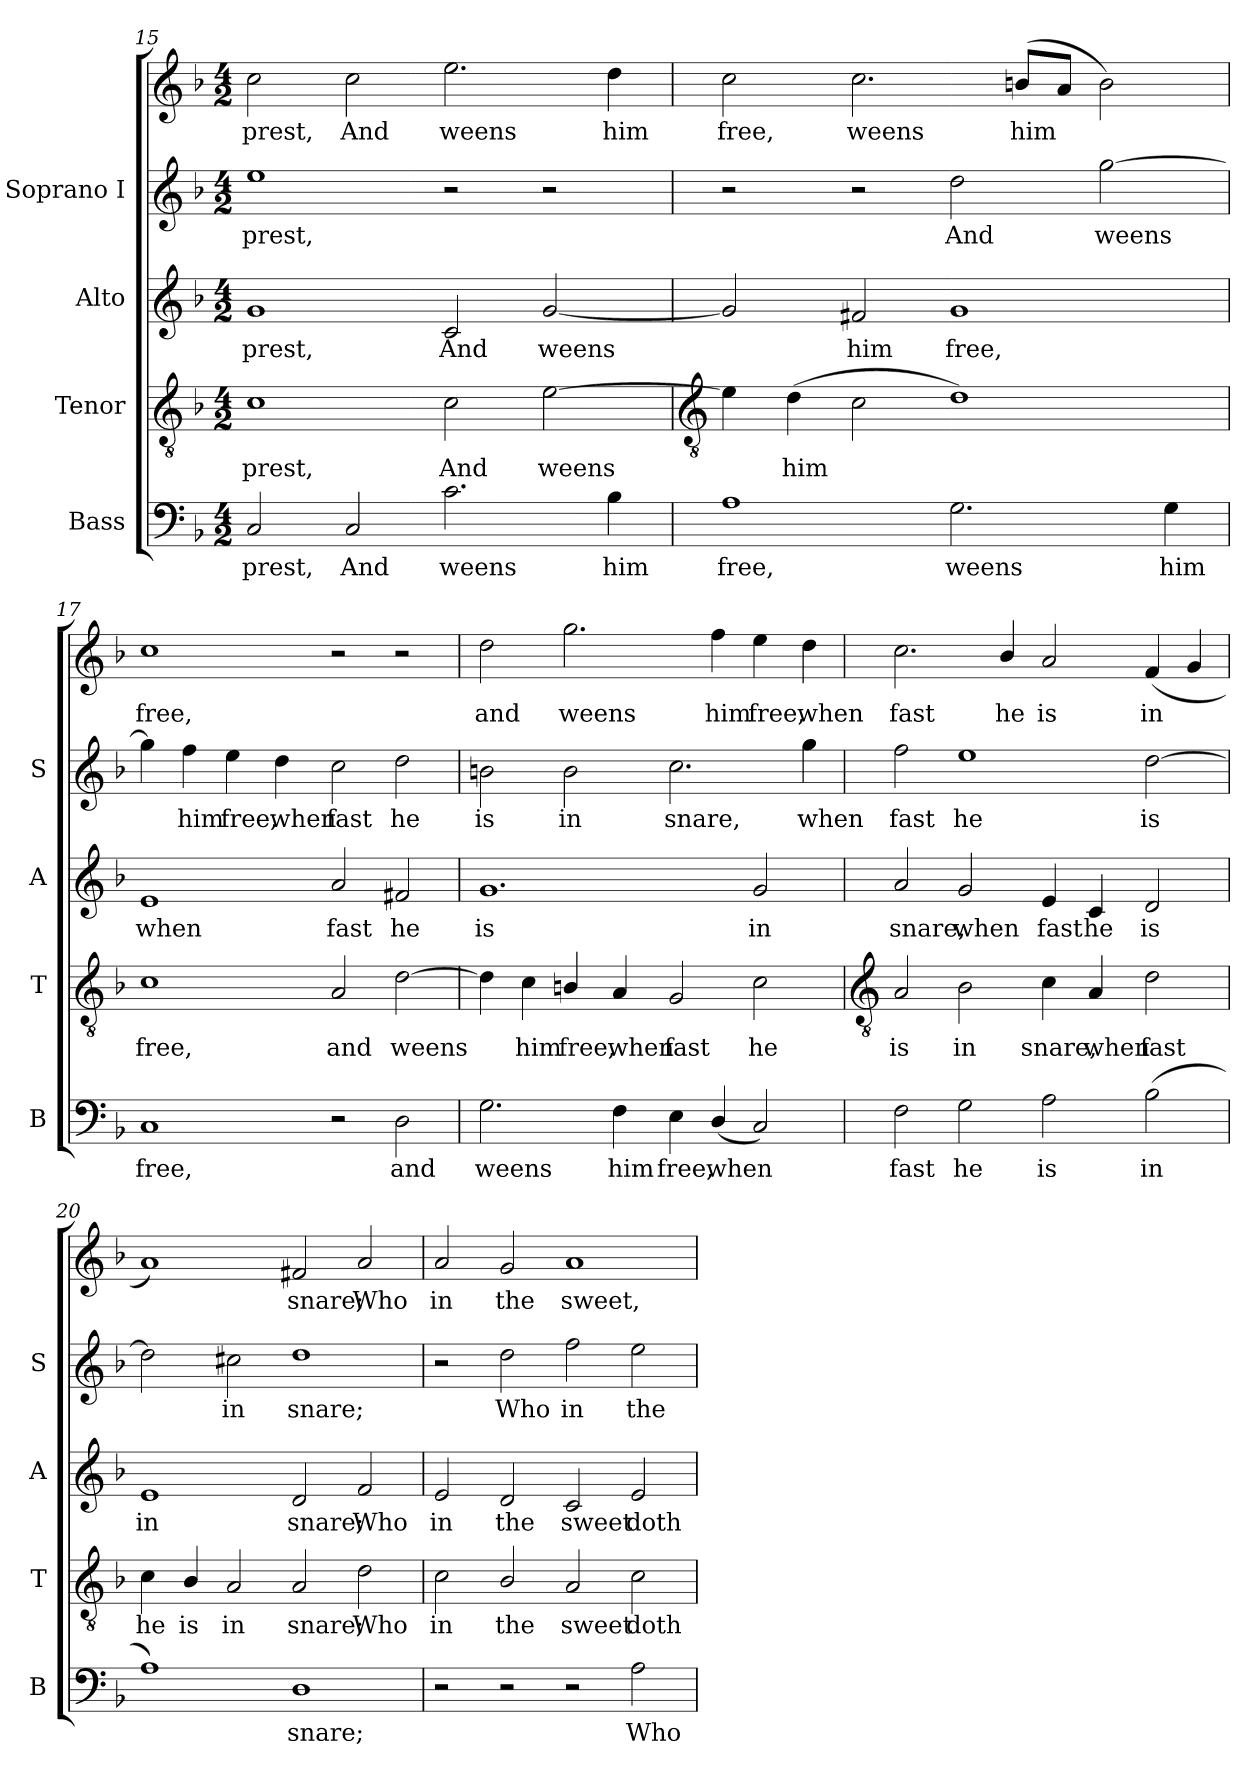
**kern	**text	**kern	**text	**kern	**text	**kern	**text	**kern	**text
*part4	*part4	*part3	*part3	*part2	*part2	*part1	*part1	*part1	*part1
*staff5	*staff5	*staff4	*staff4	*staff3	*staff3	*staff2	*staff2	*staff1	*staff1
*I"Bass	*	*I"Tenor	*	*I"Alto	*	*I"Soprano I	*	*	*
*I'B	*	*I'T	*	*I'A	*	*I'S	*	*	*
*clefF4	*	*clefGv2	*	*clefG2	*	*clefG2	*	*clefG2	*
*k[b-]	*	*k[b-]	*	*k[b-]	*	*k[b-]	*	*k[b-]	*
*F:	*	*F:	*	*F:	*	*F:	*	*F:	*
*M4/2	*	*M4/2	*	*M4/2	*	*M4/2	*	*M4/2	*
=15	=15	=15	=15	=15	=15	=15	=15	=15	=15
!	!LO:LY:b	!	!LO:LY:b	!	!LO:LY:b	!	!LO:LY:b	!	!LO:LY:b
2C	-prest,	1c	-prest,	1g	-prest,	1ee	prest,	2cc	-prest,
!	!LO:LY:b	!	!	!	!	!	!	!	!LO:LY:b
2C	And	.	.	.	.	.	.	2cc	And
!	!LO:LY:b	!	!LO:LY:b	!	!LO:LY:b	!	!	!	!LO:LY:b
2.c	weens	2c	And	2c	And	2r	.	2.ee	weens
!	!	!	!LO:LY:b	!	!LO:LY:b	!	!	!	!
.	.	[2e	weens	[2g	weens	2r	.	.	.
!	!LO:LY:b	!	!	!	!	!	!	!	!LO:LY:b
4B-	him	.	.	.	.	.	.	4dd	him
!!LO:LB:g=z
=16	=16	=16	=16	=16	=16	=16	=16	=16	=16
*	*	*clefGv2	*	*	*	*	*	*	*
!	!LO:LY:b	!	!	!	!	!	!	!	!LO:LY:b
1A	free,	4e]	.	2g]	.	2r	.	2cc	free,
!	!	!	!LO:LY:b	!	!	!	!	!	!
.	.	(>4d	him	.	.	.	.	.	.
!	!	!	!	!	!LO:LY:b	!	!	!	!LO:LY:b
.	.	2c	.	2f#X	him	2r	.	2.cc	weens
!	!LO:LY:b	!	!	!	!LO:LY:b	!	!LO:LY:b	!	!
2.G	weens	1d)	.	1g	free,	2dd	And	.	.
!	!	!	!	!	!	!	!	!	!LO:LY:b
.	.	.	.	.	.	.	.	(<8bnL	him
.	.	.	.	.	.	.	.	8aJ	.
!	!	!	!	!	!	!	!LO:LY:b	!	!
.	.	.	.	.	.	[2gg	weens	2b)	.
!	!LO:LY:b	!	!	!	!	!	!	!	!
4G	him	.	.	.	.	.	.	.	.
=17	=17	=17	=17	=17	=17	=17	=17	=17	=17
!	!LO:LY:b	!	!LO:LY:b	!	!LO:LY:b	!	!	!	!LO:LY:b
1C	free,	1c	free,	1e	when	4gg]	.	1cc	free,
!	!	!	!	!	!	!	!LO:LY:b	!	!
.	.	.	.	.	.	4ff	him	.	.
!	!	!	!	!	!	!	!LO:LY:b	!	!
.	.	.	.	.	.	4ee	free,	.	.
!	!	!	!	!	!	!	!LO:LY:b	!	!
.	.	.	.	.	.	4dd	when	.	.
!	!	!	!LO:LY:b	!	!LO:LY:b	!	!LO:LY:b	!	!
2r	.	2A	and	2a	fast	2cc	fast	2r	.
!	!LO:LY:b	!	!LO:LY:b	!	!LO:LY:b	!	!LO:LY:b	!	!
2D	and	[2d	weens	2f#X	he	2dd	he	2r	.
=18	=18	=18	=18	=18	=18	=18	=18	=18	=18
!	!LO:LY:b	!	!	!	!LO:LY:b	!	!LO:LY:b	!	!LO:LY:b
2.G	weens	4d]	.	1.g	is	2bn	is	2dd	and
!	!	!	!LO:LY:b	!	!	!	!	!	!
.	.	4c	him	.	.	.	.	.	.
!	!	!	!LO:LY:b	!	!	!	!LO:LY:b	!	!LO:LY:b
.	.	4Bn/	free,	.	.	2b	in	2.gg	weens
!	!LO:LY:b	!	!LO:LY:b	!	!	!	!	!	!
4F	him	4A	when	.	.	.	.	.	.
!	!LO:LY:b	!	!LO:LY:b	!	!	!	!LO:LY:b	!	!
4E	free,	2G	fast	.	.	2.cc	snare,	.	.
!	!LO:LY:b	!	!	!	!	!	!	!	!LO:LY:b
(<4D/	when	.	.	.	.	.	.	4ff	him
!	!	!	!LO:LY:b	!	!LO:LY:b	!	!	!	!LO:LY:b
2C)	.	2c	he	2g	in	.	.	4ee	free,
!	!	!	!	!	!	!	!LO:LY:b	!	!LO:LY:b
.	.	.	.	.	.	4gg	when	4dd	when
!!LO:LB:g=z
=19	=19	=19	=19	=19	=19	=19	=19	=19	=19
*	*	*clefGv2	*	*	*	*	*	*	*
!	!LO:LY:b	!	!LO:LY:b	!	!LO:LY:b	!	!LO:LY:b	!	!LO:LY:b
2F	fast	2A	is	2a	snare,	2ff	fast	2.cc	fast
!	!LO:LY:b	!	!LO:LY:b	!	!LO:LY:b	!	!LO:LY:b	!	!
2G	he	2B-	in	2g	when	1ee	he	.	.
!	!	!	!	!	!	!	!	!	!LO:LY:b
.	.	.	.	.	.	.	.	4b-/	he
!	!LO:LY:b	!	!LO:LY:b	!	!LO:LY:b	!	!	!	!LO:LY:b
2A	is	4c	snare,	4e	fast	.	.	2a	is
!	!	!	!LO:LY:b	!	!LO:LY:b	!	!	!	!
.	.	4A	when	4c	he	.	.	.	.
!	!LO:LY:b	!	!LO:LY:b	!	!LO:LY:b	!	!LO:LY:b	!	!LO:LY:b
(>2B-	in	2d	fast	2d	is	[2dd	is	(<4f	in
.	.	.	.	.	.	.	.	4g	.
=20	=20	=20	=20	=20	=20	=20	=20	=20	=20
!	!	!	!LO:LY:b	!	!LO:LY:b	!	!	!	!
1A)	.	4c	he	1e	in	2dd]	.	1a)	.
!	!	!	!LO:LY:b	!	!	!	!	!	!
.	.	4B-/	is	.	.	.	.	.	.
!	!	!	!LO:LY:b	!	!	!	!LO:LY:b	!	!
.	.	2A	in	.	.	2cc#X	in	.	.
!	!LO:LY:b	!	!LO:LY:b	!	!LO:LY:b	!	!LO:LY:b	!	!LO:LY:b
1D	snare;	2A	snare;	2d	snare;	1dd	snare;	2f#X	snare;
!	!	!	!LO:LY:b	!	!LO:LY:b	!	!	!	!LO:LY:b
.	.	2d	Who	2f	Who	.	.	2a	Who
=21	=21	=21	=21	=21	=21	=21	=21	=21	=21
!	!	!	!LO:LY:b	!	!LO:LY:b	!	!	!	!LO:LY:b
2r	.	2c	in	2e	in	2r	.	2a	in
!	!	!	!LO:LY:b	!	!LO:LY:b	!	!LO:LY:b	!	!LO:LY:b
2r	.	2B-/	the	2d	the	2dd	Who	2g	the
!	!	!	!LO:LY:b	!	!LO:LY:b	!	!LO:LY:b	!	!LO:LY:b
2r	.	2A	sweet	2c	sweet	2ff	in	1a	sweet,
!	!LO:LY:b	!	!LO:LY:b	!	!LO:LY:b	!	!LO:LY:b	!	!
2A	Who	2c	doth	2e	doth	2ee	the	.	.
=	=	=	=	=	=	=	=	=	=
*-	*-	*-	*-	*-	*-	*-	*-	*-	*-
